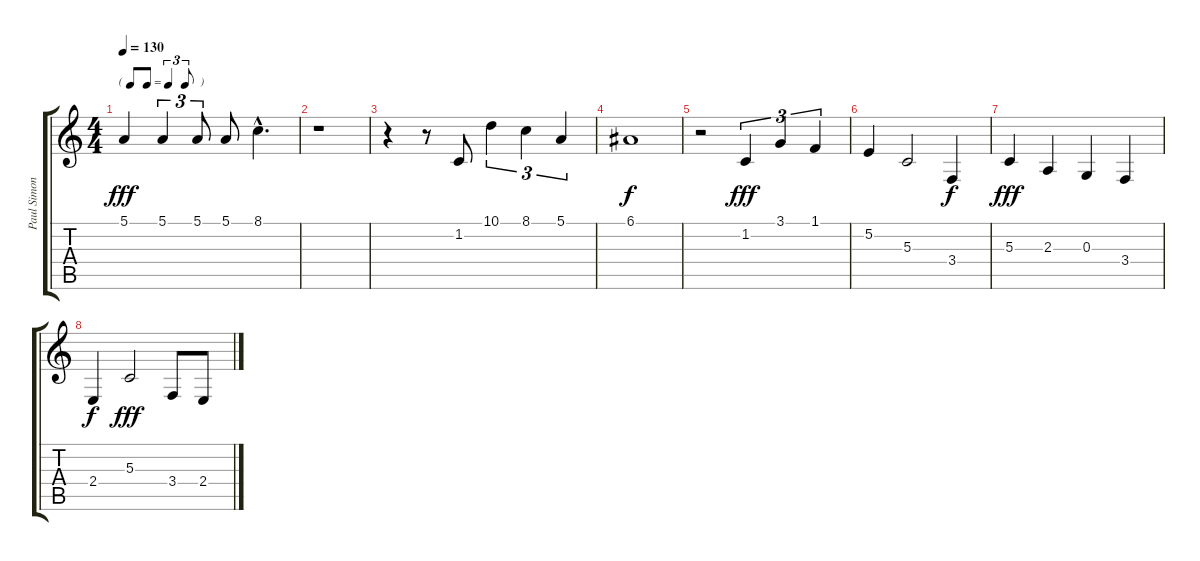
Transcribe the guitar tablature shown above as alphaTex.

\track ("Paul Simon" "Paul Simon") {instrument acousticgrandpiano}
\staff {score tabs}
\tuning (E4 B3 G3 D3 A2 E2) {hide}
\ts (4 4)
\tf triplet8th
\tempo 130
\clef g2
\ks c
5.1{t}.4{dy fff} 5.1.4{tu (3 2) txt " "} 5.1.8{tu (3 2) txt " "} 5.1.8{txt " "} 8.1{hac}.4{d txt " "} |
r.1 |
r.4 r.8 1.2.8{txt " "} 10.1.4{tu (3 2) txt " "} 8.1.4{tu (3 2) txt " "} 5.1.4{tu (3 2) txt " "} |
6.1.1{txt " " dy f} |
r.2 1.2.4{tu (3 2) txt " " dy fff} 3.1.4{tu (3 2) txt " "} 1.1.4{tu (3 2) txt " "} |
5.2.4{txt " "} 5.3.2{txt " "} 3.4.4{dy f volume 14} |
5.3.4{dy fff volume 12} 2.3.4{volume 10} 0.3.4{volume 8} 3.4.4{volume 6} |
2.4.4{dy f volume 4} 5.3.2{dy fff volume 3} 3.4.8{volume 1} 2.4.8
